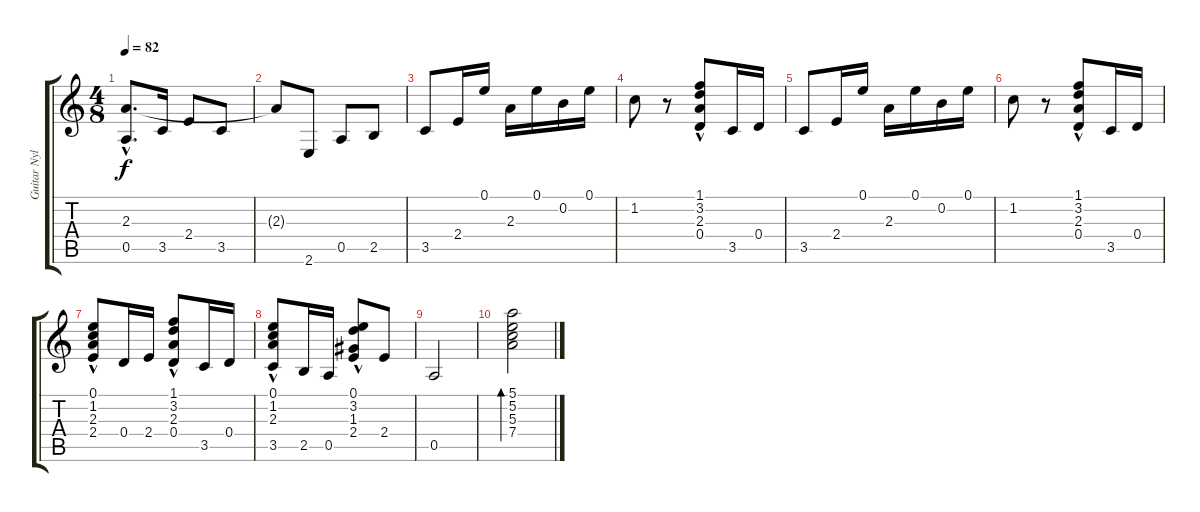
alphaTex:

\track ("Guitar Nylon" "Guitar Nyl") {instrument acousticguitarnylon}
\staff {score tabs}
\tuning (E4 B3 G3 D3 A2 D2) {hide}
\ts (4 8)
\tempo 82
\clef g2
\ks c
(2.3{hac} 0.5).8{d dy f} 3.5.16 2.4.8 3.5.8 |
2.3{t}.8 2.6.8 0.5.8 2.5.8 |
3.5.8 2.4.16 0.1.16 2.3.16 0.1.16 0.2.16 0.1.16 |
1.2.8 r.8 (1.1{hac} 3.2{hac} 2.3{hac} 0.4{hac}).8 3.5.16 0.4.16 |
3.5.8 2.4.16 0.1.16 2.3.16 0.1.16 0.2.16 0.1.16 |
1.2.8 r.8 (1.1{hac} 3.2{hac} 2.3{hac} 0.4{hac}).8 3.5.16 0.4.16 |
(0.1{hac} 1.2{hac} 2.3{hac} 2.4{hac}).8 0.4.16 2.4.16 (1.1{hac} 3.2{hac} 2.3{hac} 0.4{hac}).8 3.5.16 0.4.16 |
(0.1{hac} 1.2{hac} 2.3{hac} 3.5{hac}).8 2.5.16 0.5.16 (0.1{hac} 3.2{hac} 1.3{hac} 2.4{hac}).8 2.4.8 |
0.5.2 |
(5.1 5.2 5.3 7.4).2{bd 60}
